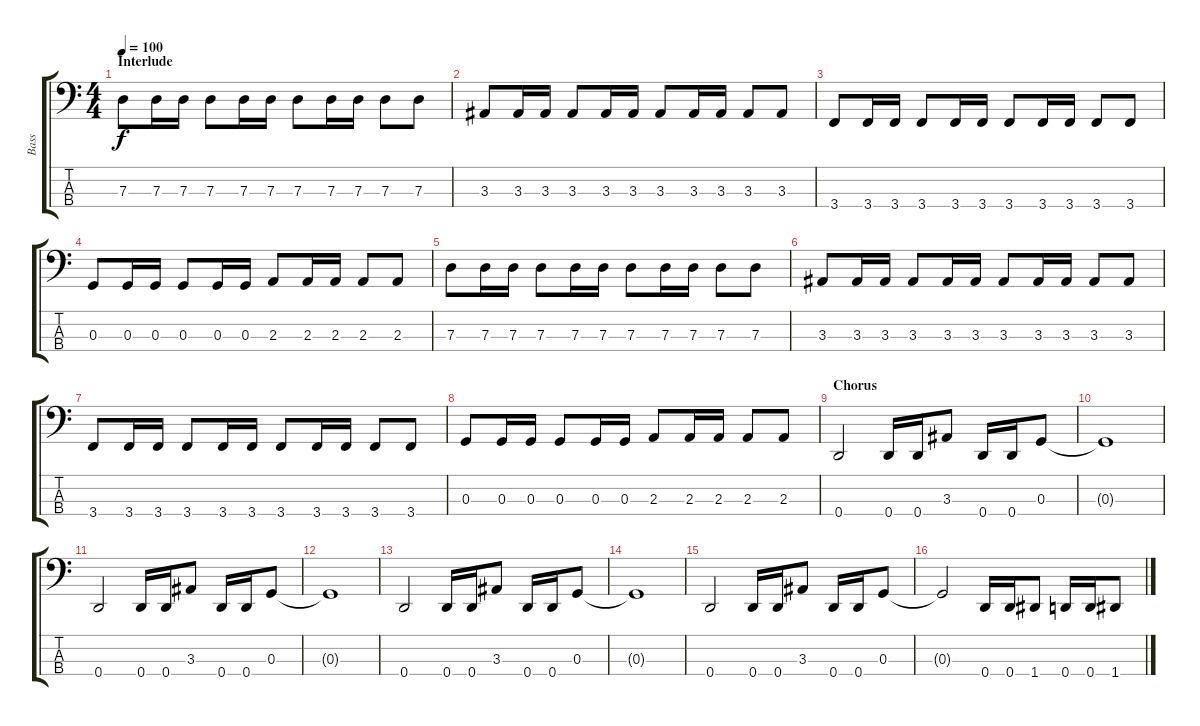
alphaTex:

\track ("Bass" "Bass") {instrument electricbassfinger}
\staff {score tabs}
\tuning (F2 C2 G1 D1) {hide}
\ts (4 4)
\section ("" "Interlude")
\tempo 100
\clef f4
\ks c
7.3.8{dy f} 7.3.16 7.3.16 7.3.8 7.3.16 7.3.16 7.3.8 7.3.16 7.3.16 7.3.8 7.3.8 |
3.3.8 3.3.16 3.3.16 3.3.8 3.3.16 3.3.16 3.3.8 3.3.16 3.3.16 3.3.8 3.3.8 |
3.4.8 3.4.16 3.4.16 3.4.8 3.4.16 3.4.16 3.4.8 3.4.16 3.4.16 3.4.8 3.4.8 |
0.3.8 0.3.16 0.3.16 0.3.8 0.3.16 0.3.16 2.3.8 2.3.16 2.3.16 2.3.8 2.3.8 |
7.3.8 7.3.16 7.3.16 7.3.8 7.3.16 7.3.16 7.3.8 7.3.16 7.3.16 7.3.8 7.3.8 |
3.3.8 3.3.16 3.3.16 3.3.8 3.3.16 3.3.16 3.3.8 3.3.16 3.3.16 3.3.8 3.3.8 |
3.4.8 3.4.16 3.4.16 3.4.8 3.4.16 3.4.16 3.4.8 3.4.16 3.4.16 3.4.8 3.4.8 |
0.3.8 0.3.16 0.3.16 0.3.8 0.3.16 0.3.16 2.3.8 2.3.16 2.3.16 2.3.8 2.3.8 |
\section ("" "Chorus")
0.4.2 0.4.16 0.4.16 3.3.8 0.4.16 0.4.16 0.3.8 |
0.3{t}.1 |
0.4.2 0.4.16 0.4.16 3.3.8 0.4.16 0.4.16 0.3.8 |
0.3{t}.1 |
0.4.2 0.4.16 0.4.16 3.3.8 0.4.16 0.4.16 0.3.8 |
0.3{t}.1 |
0.4.2 0.4.16 0.4.16 3.3.8 0.4.16 0.4.16 0.3.8 |
0.3{t}.2 0.4.16 0.4.16 1.4.8 0.4.16 0.4.16 1.4.8
